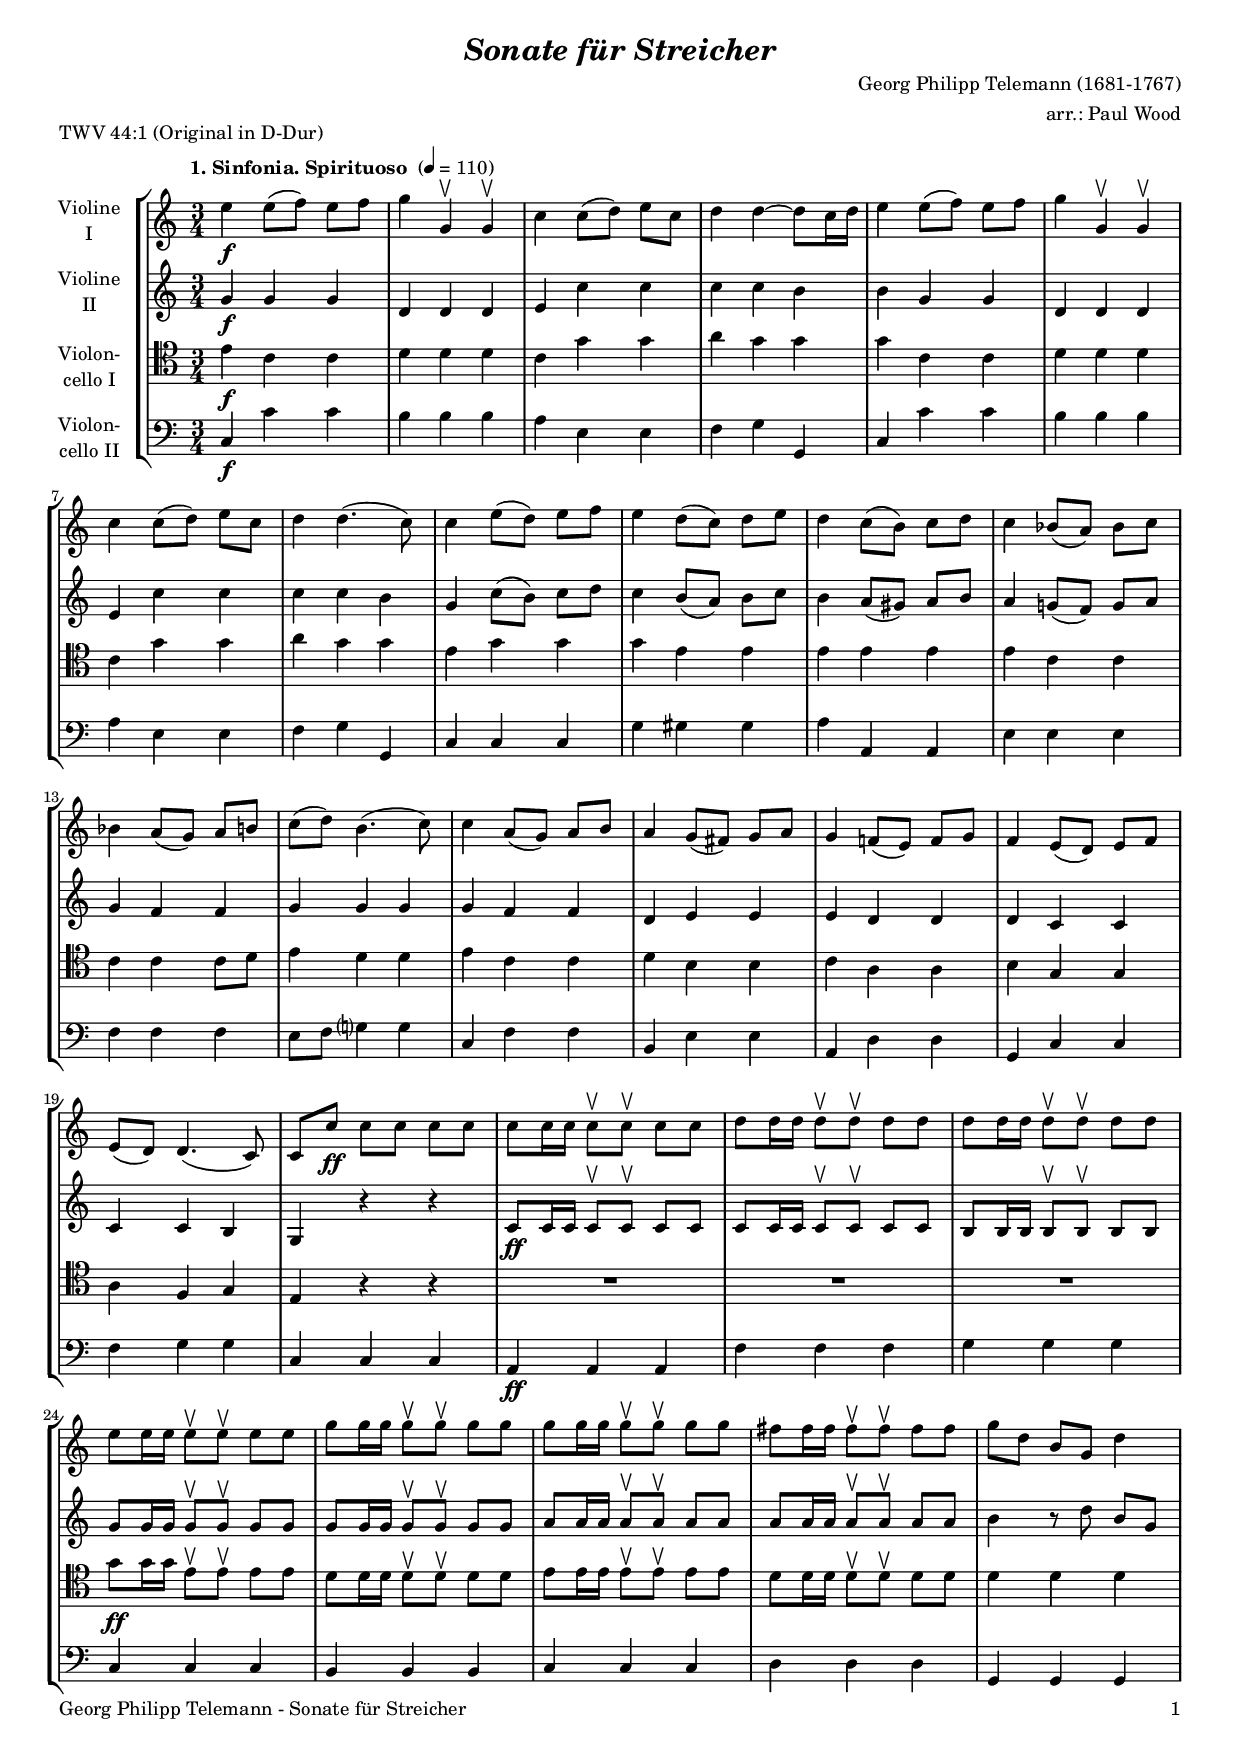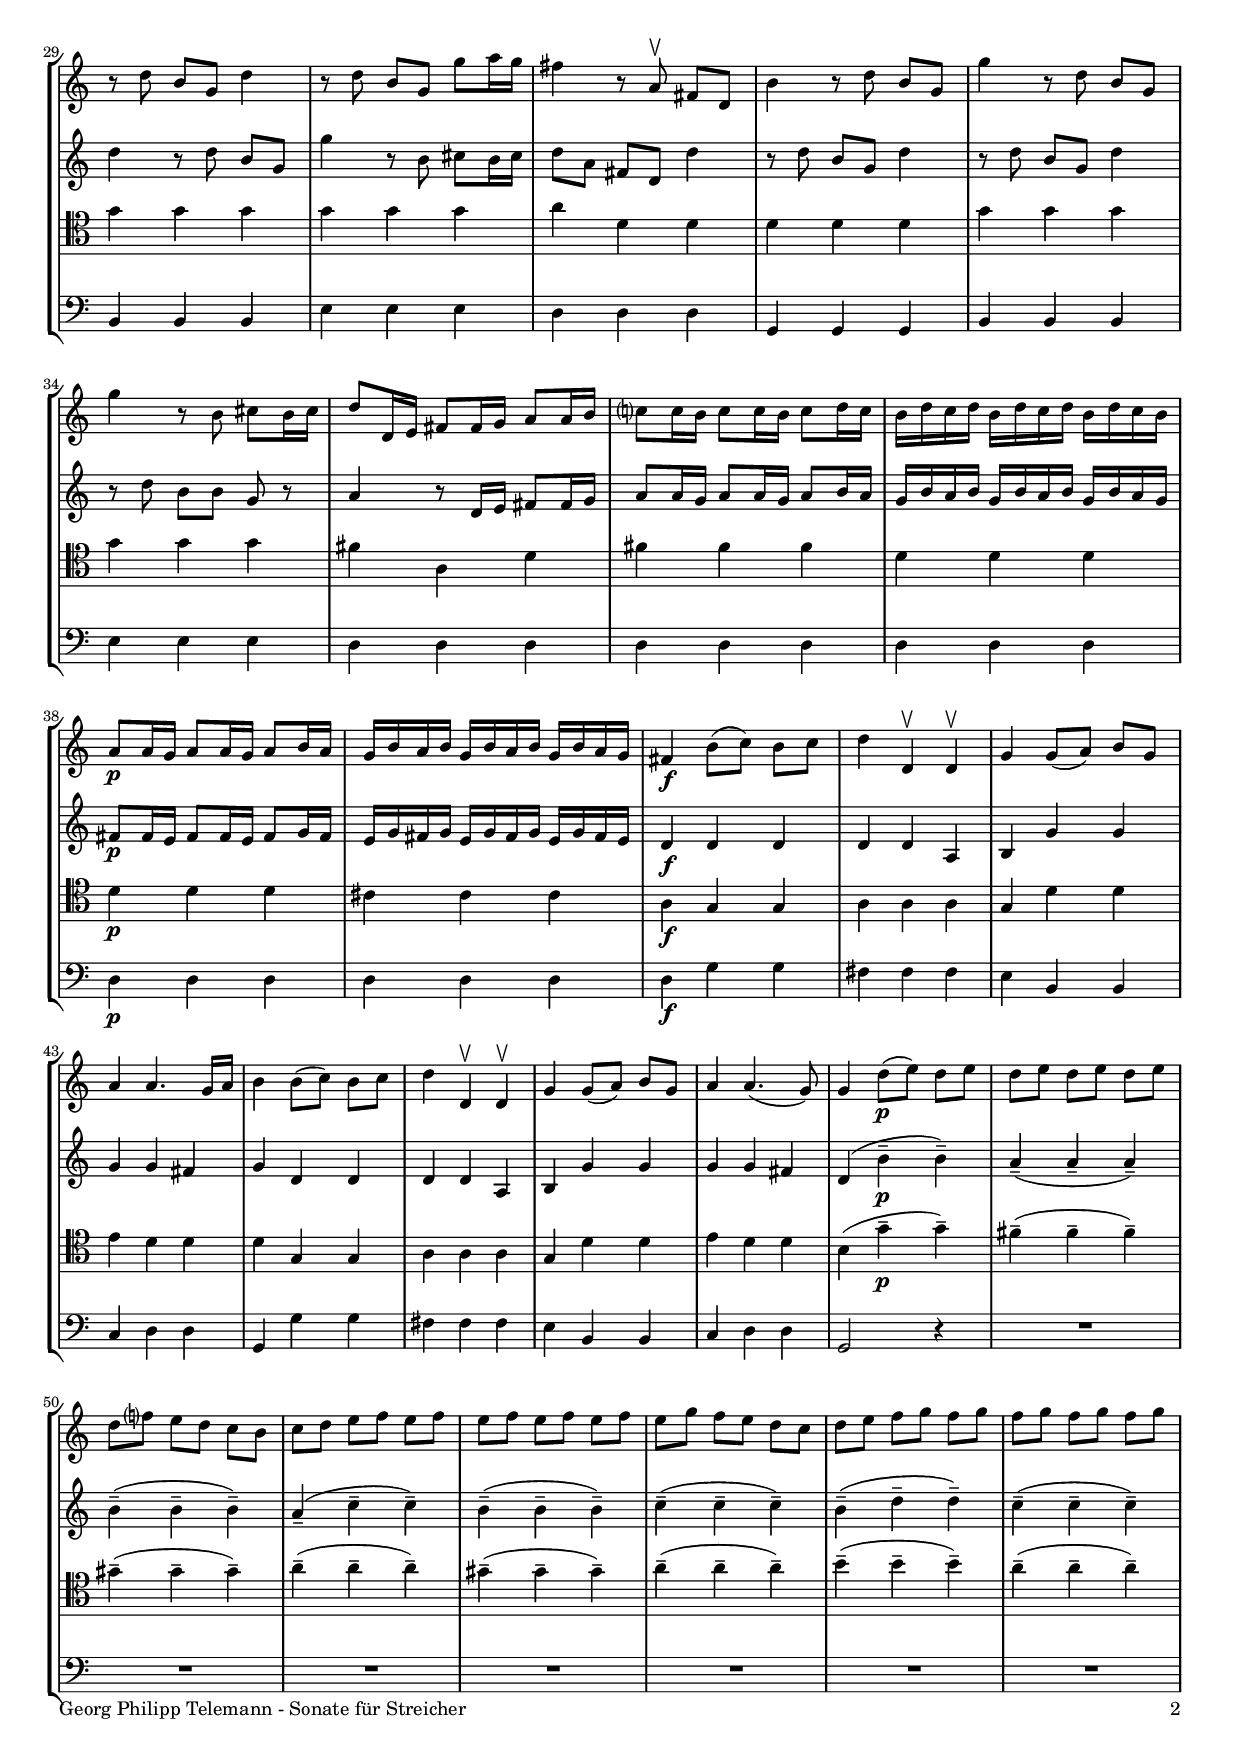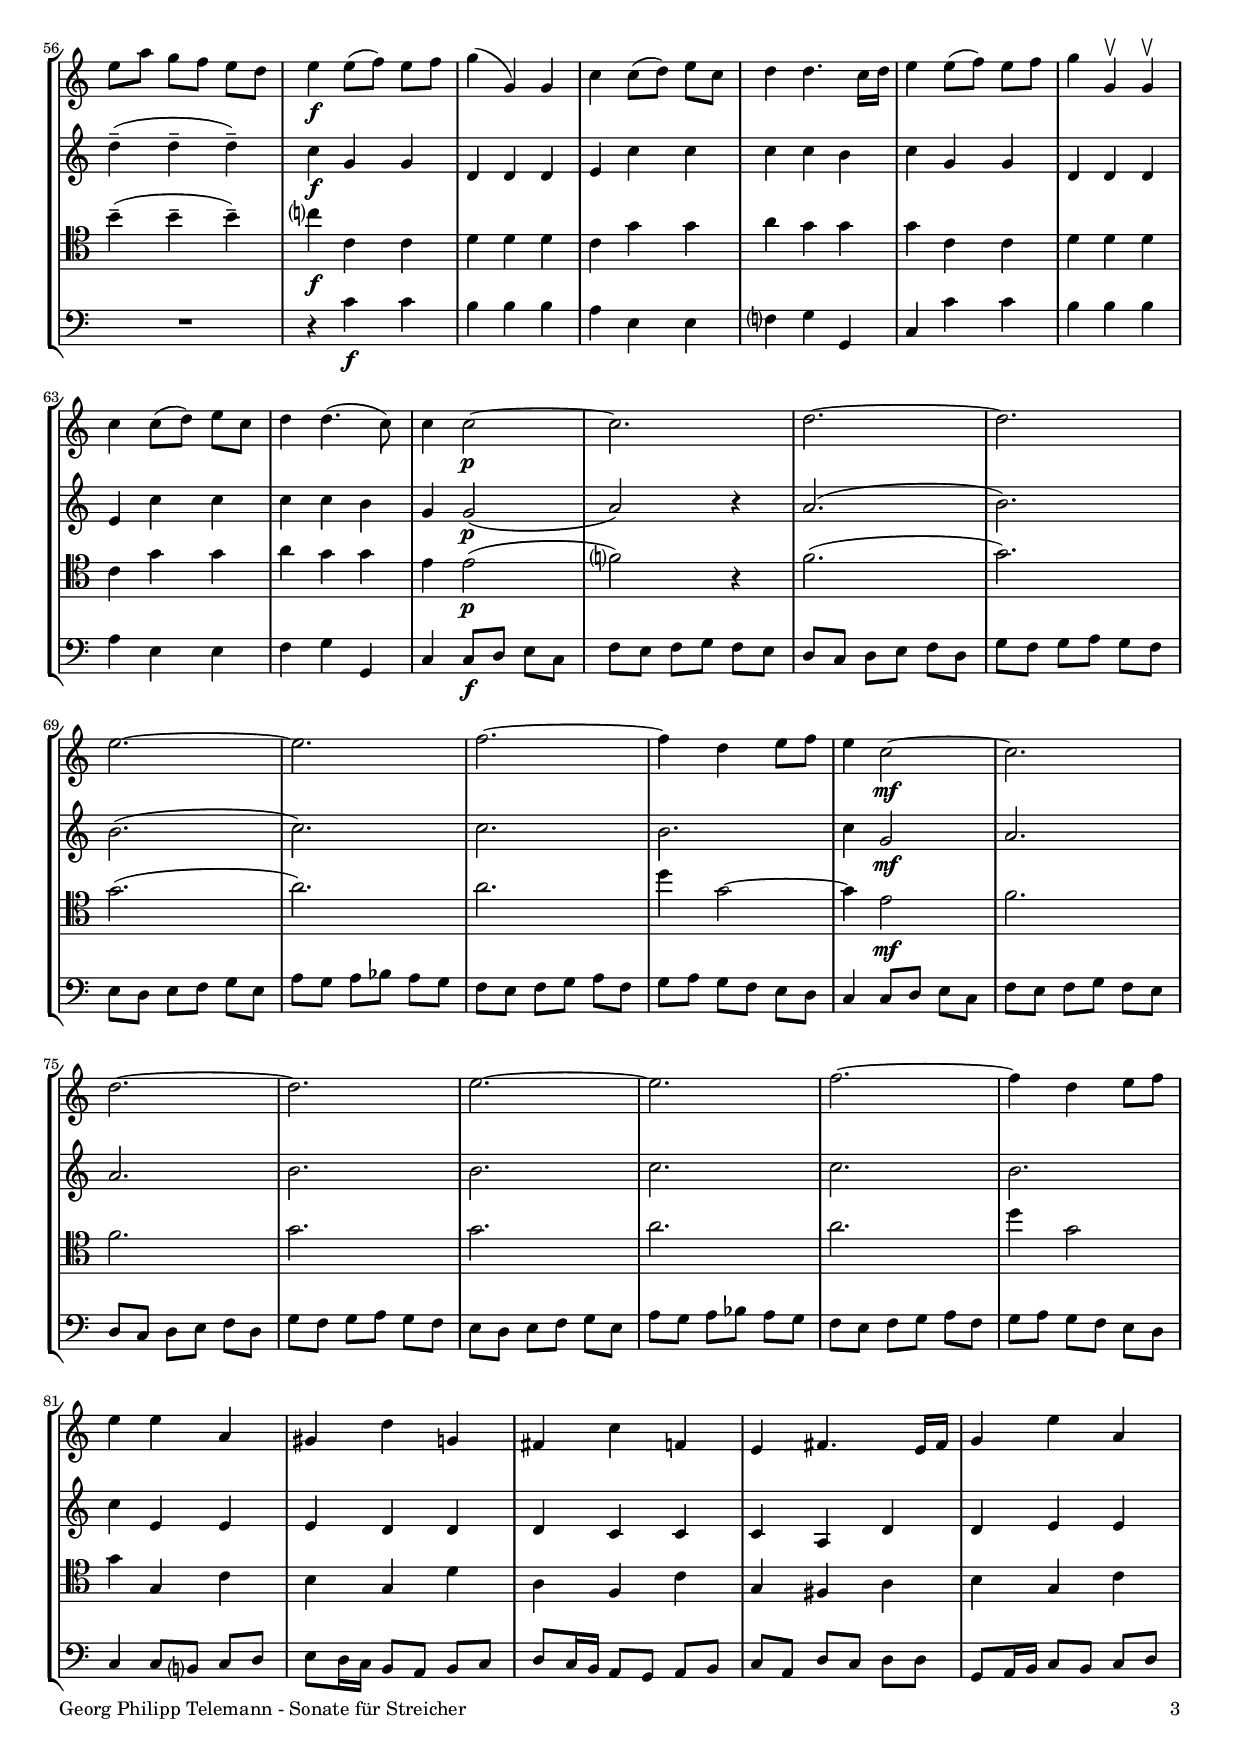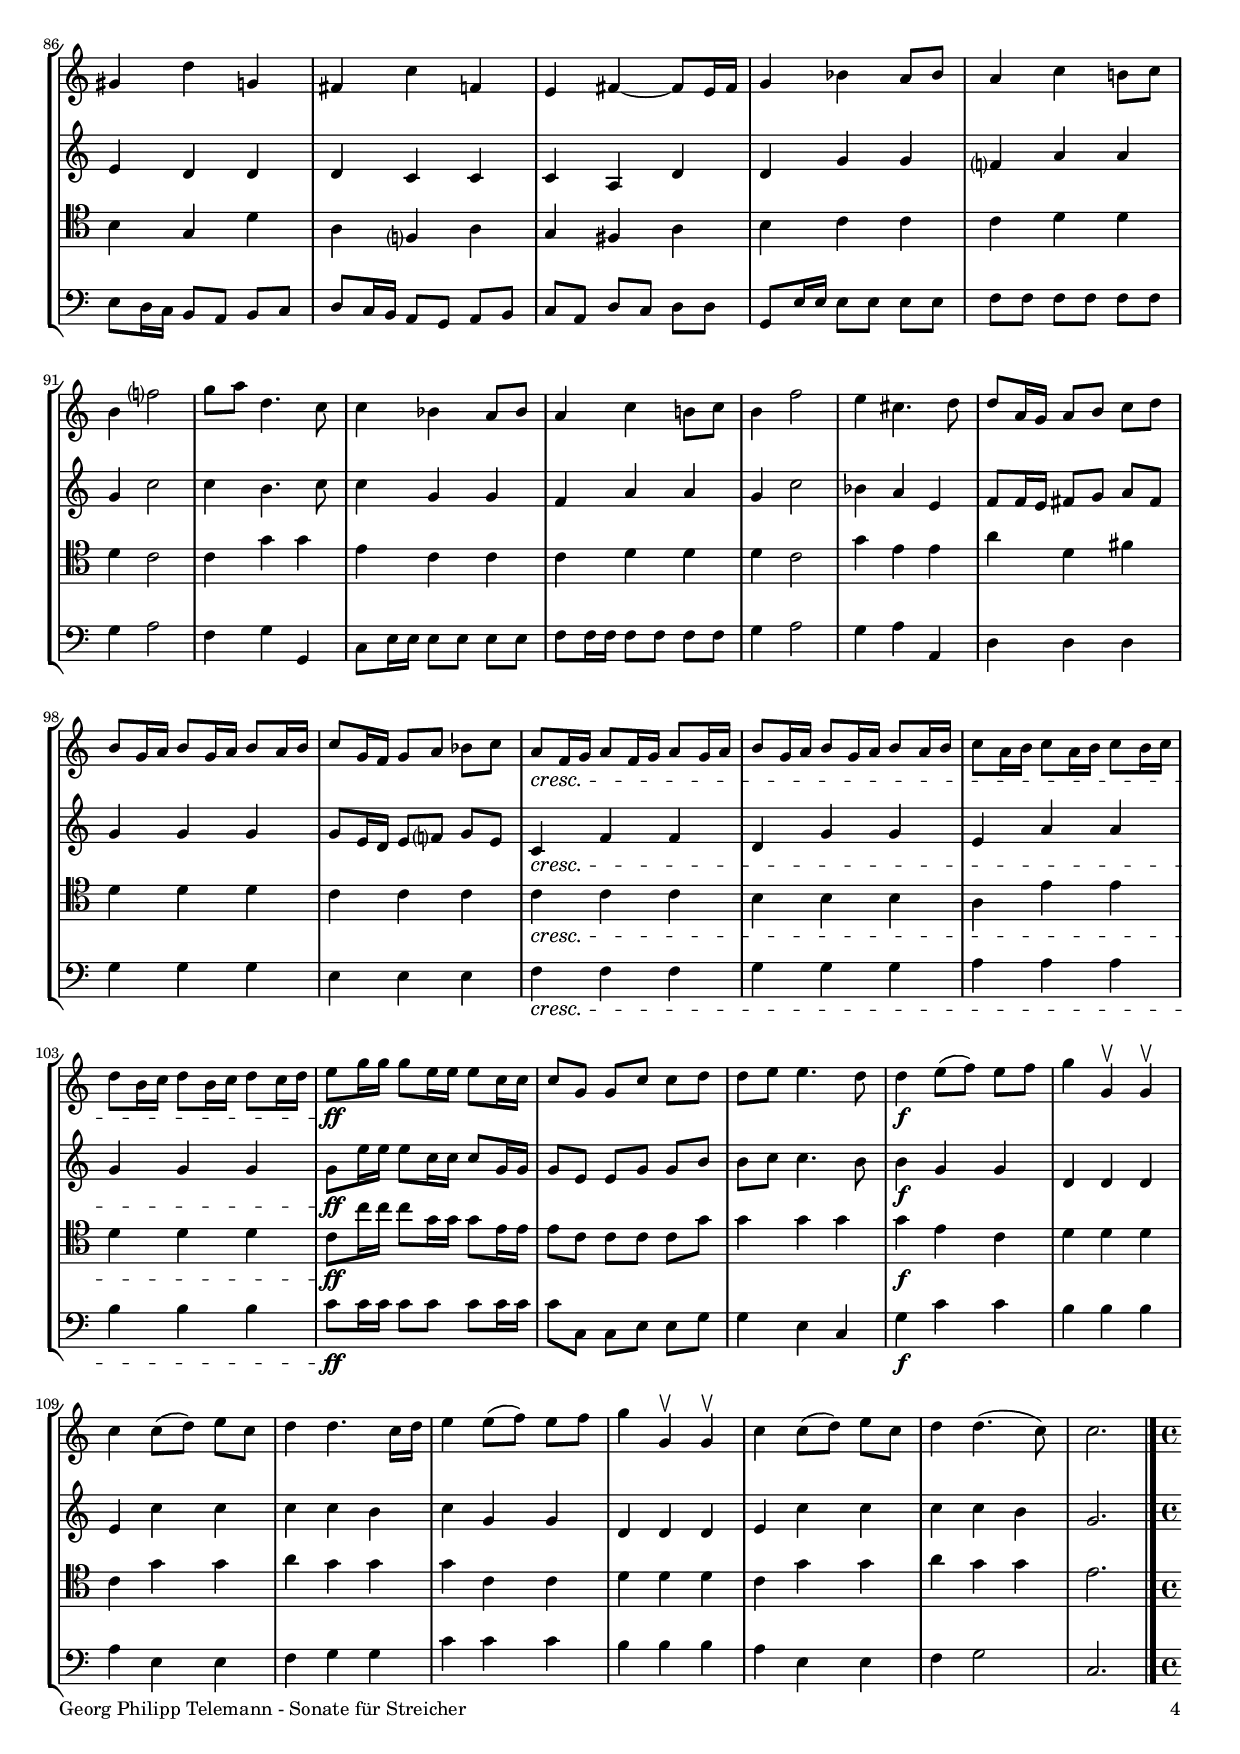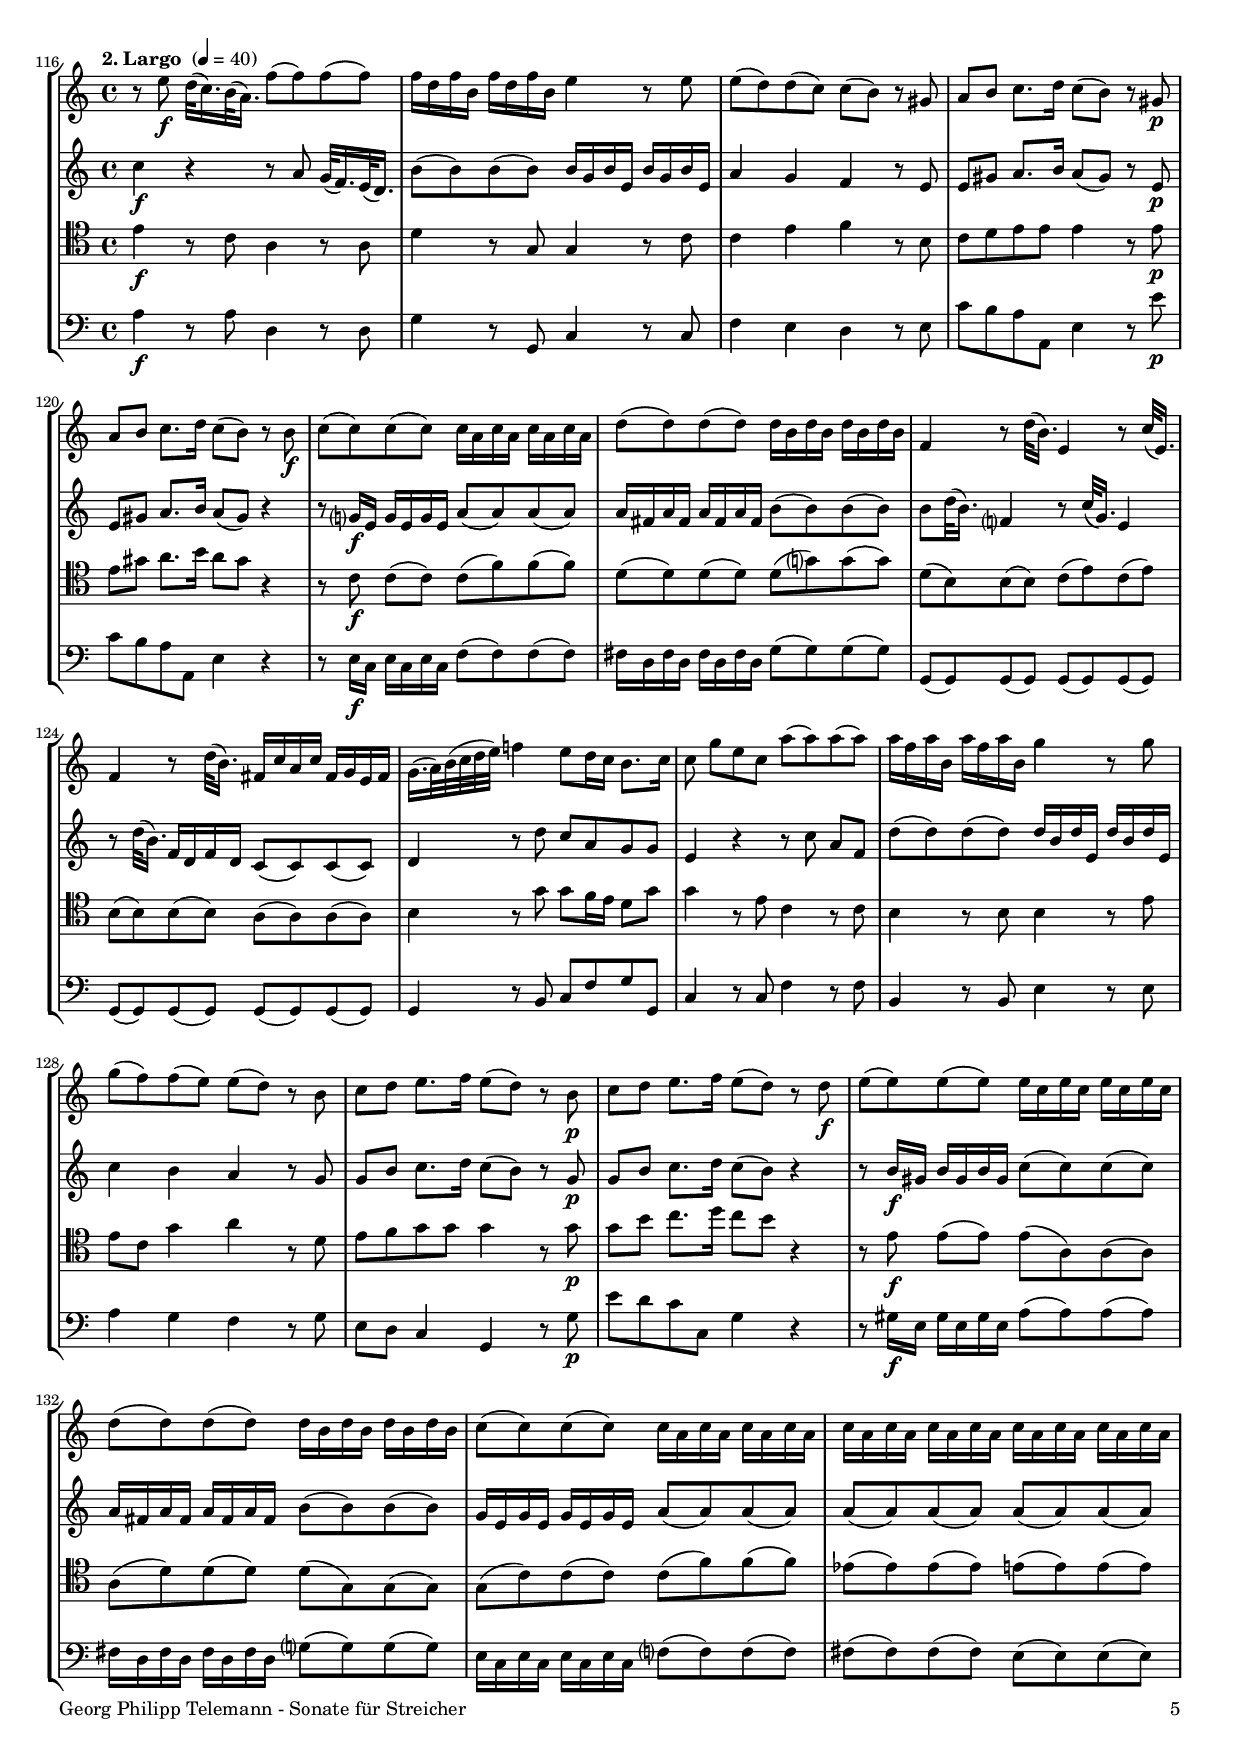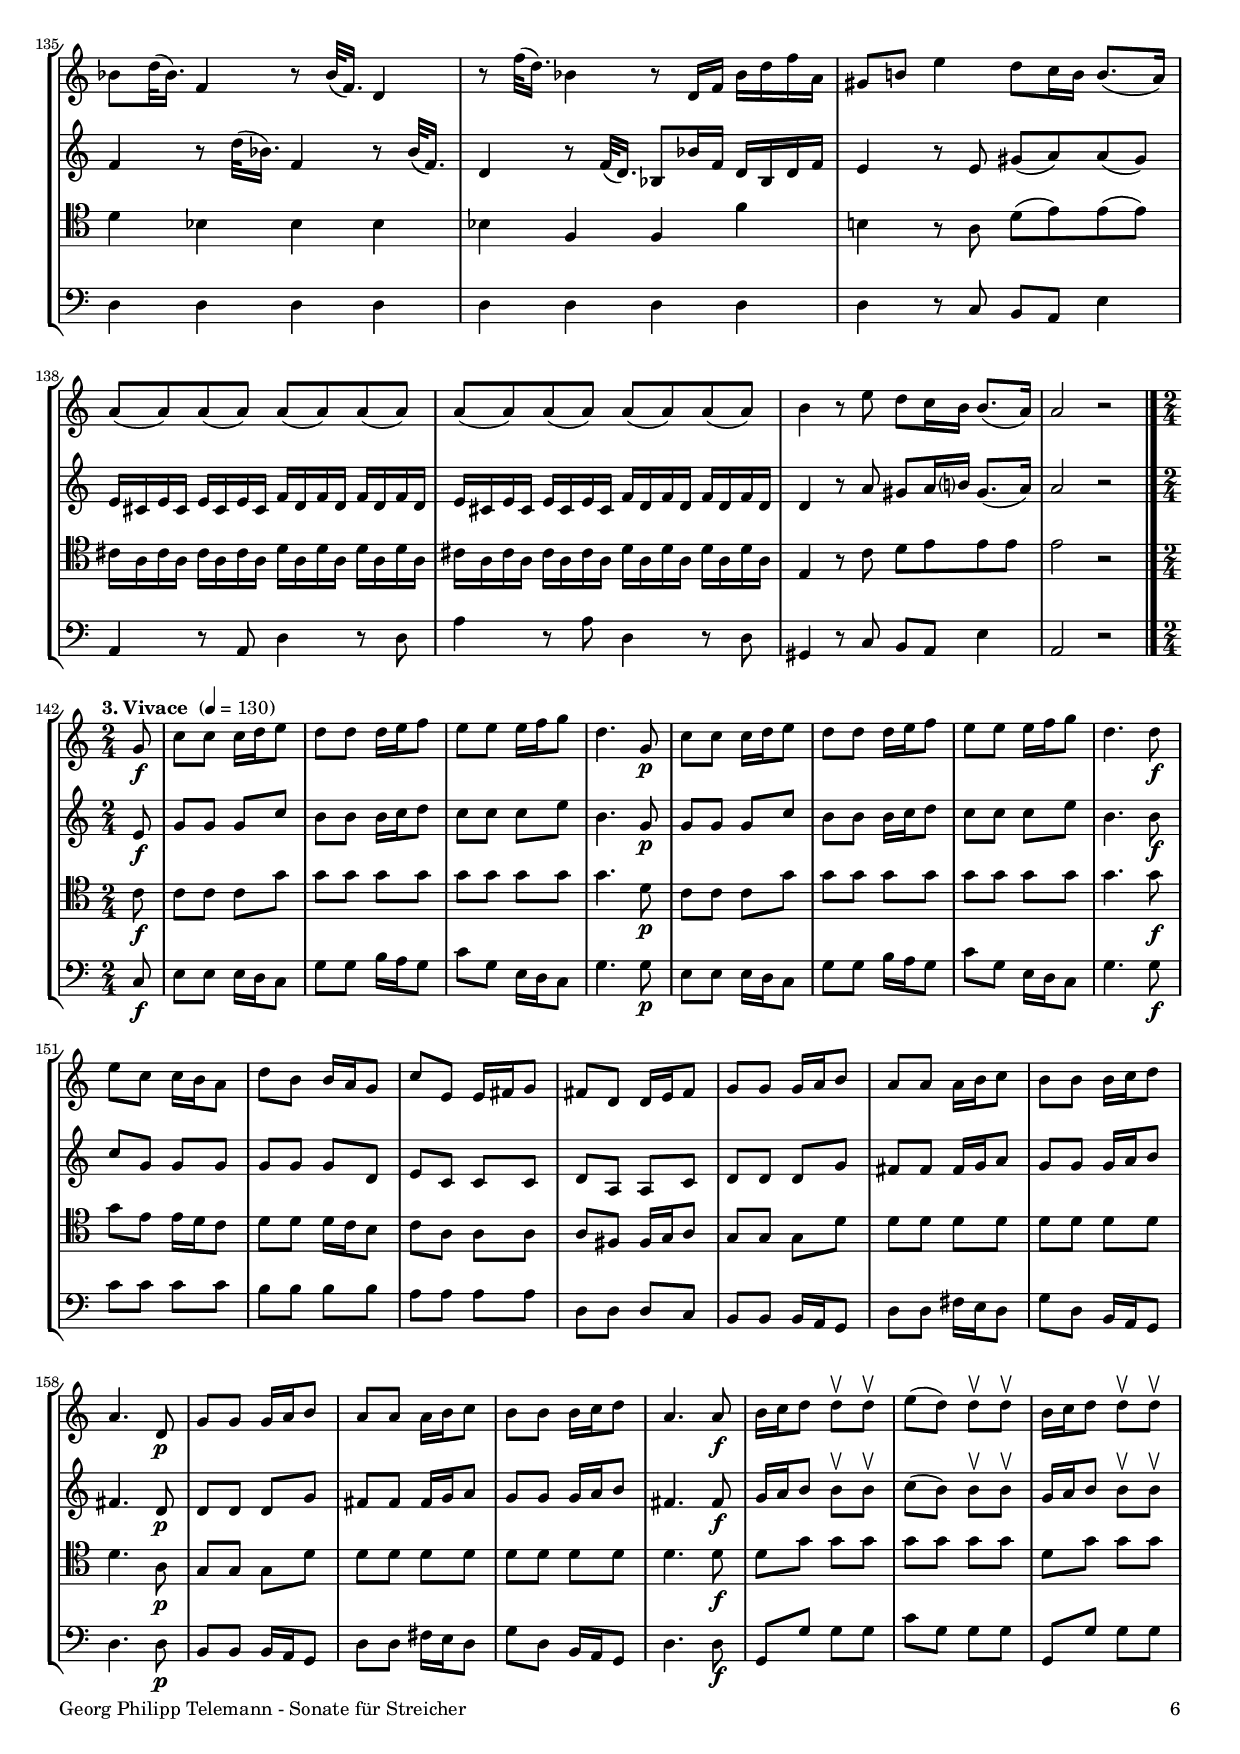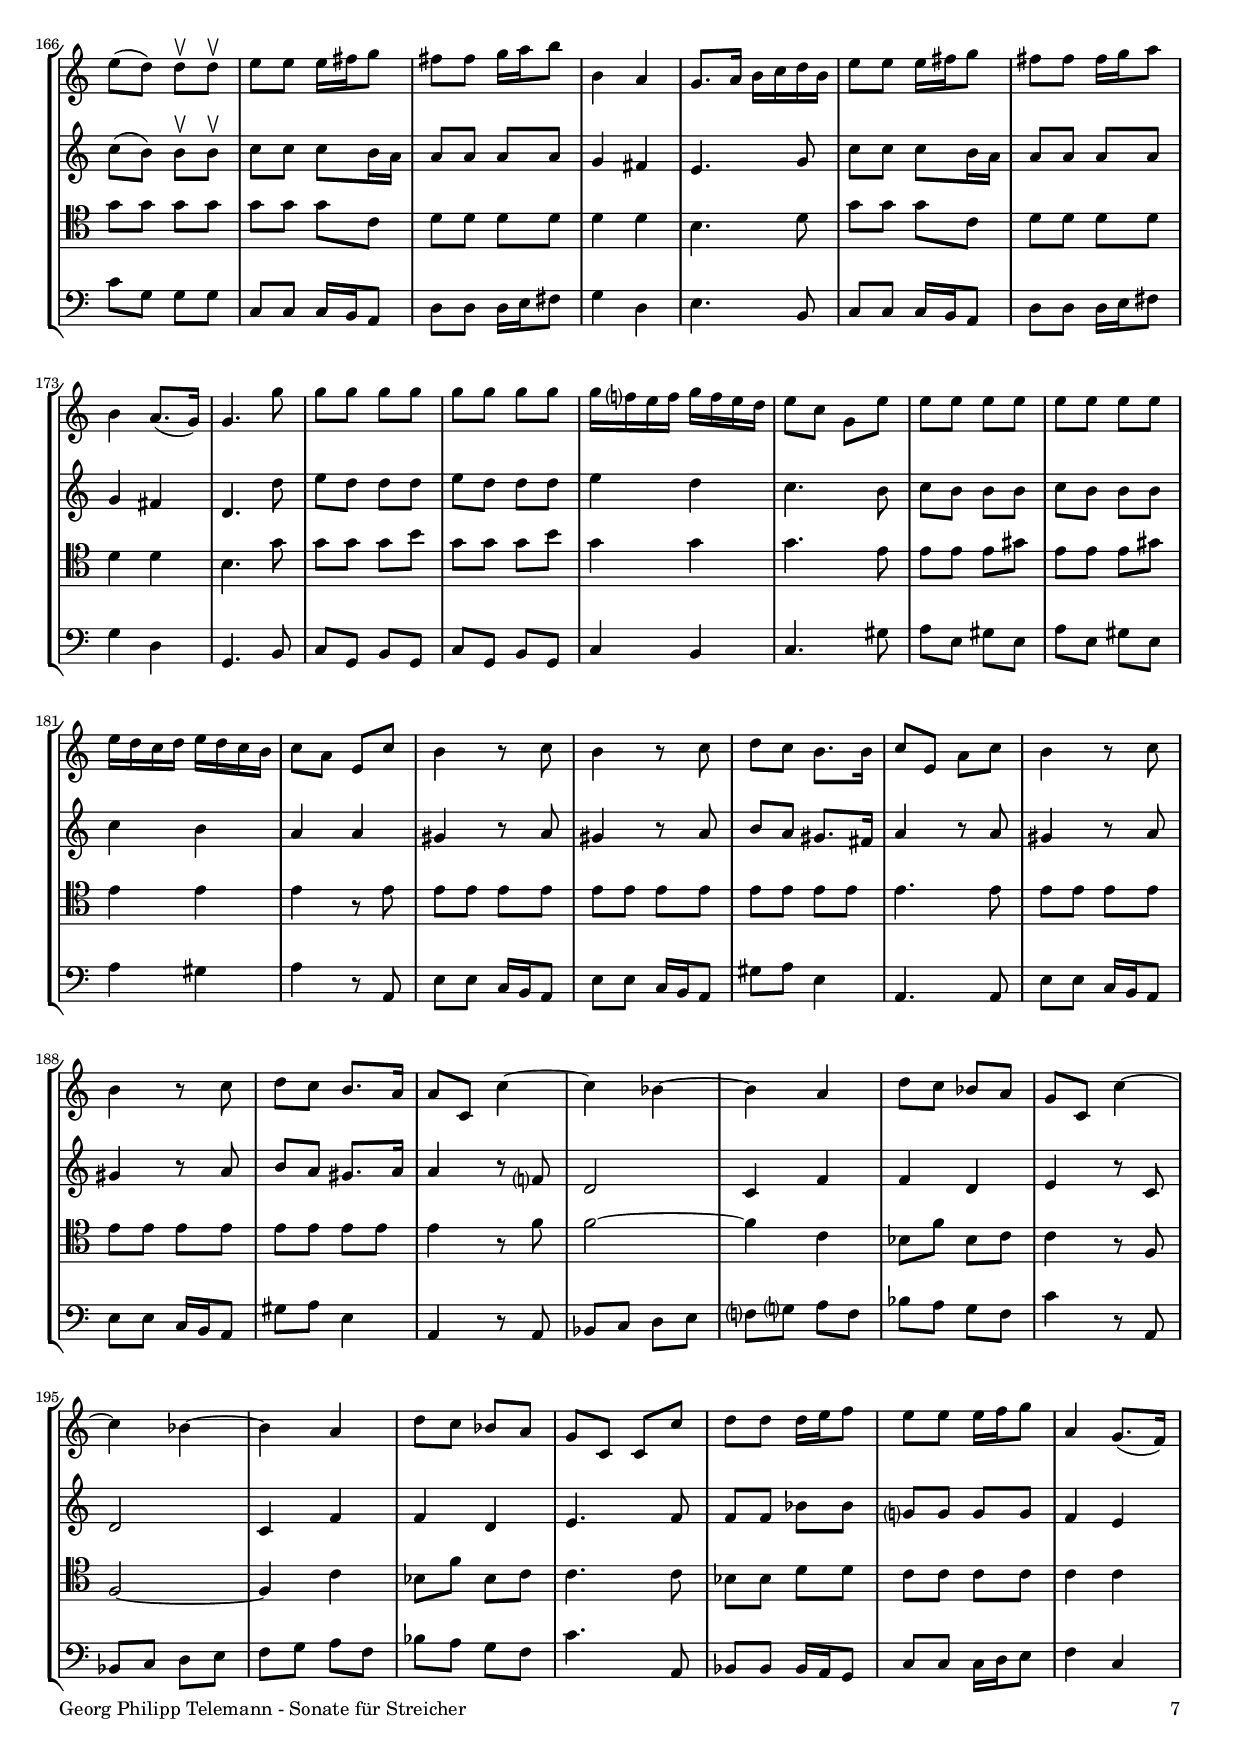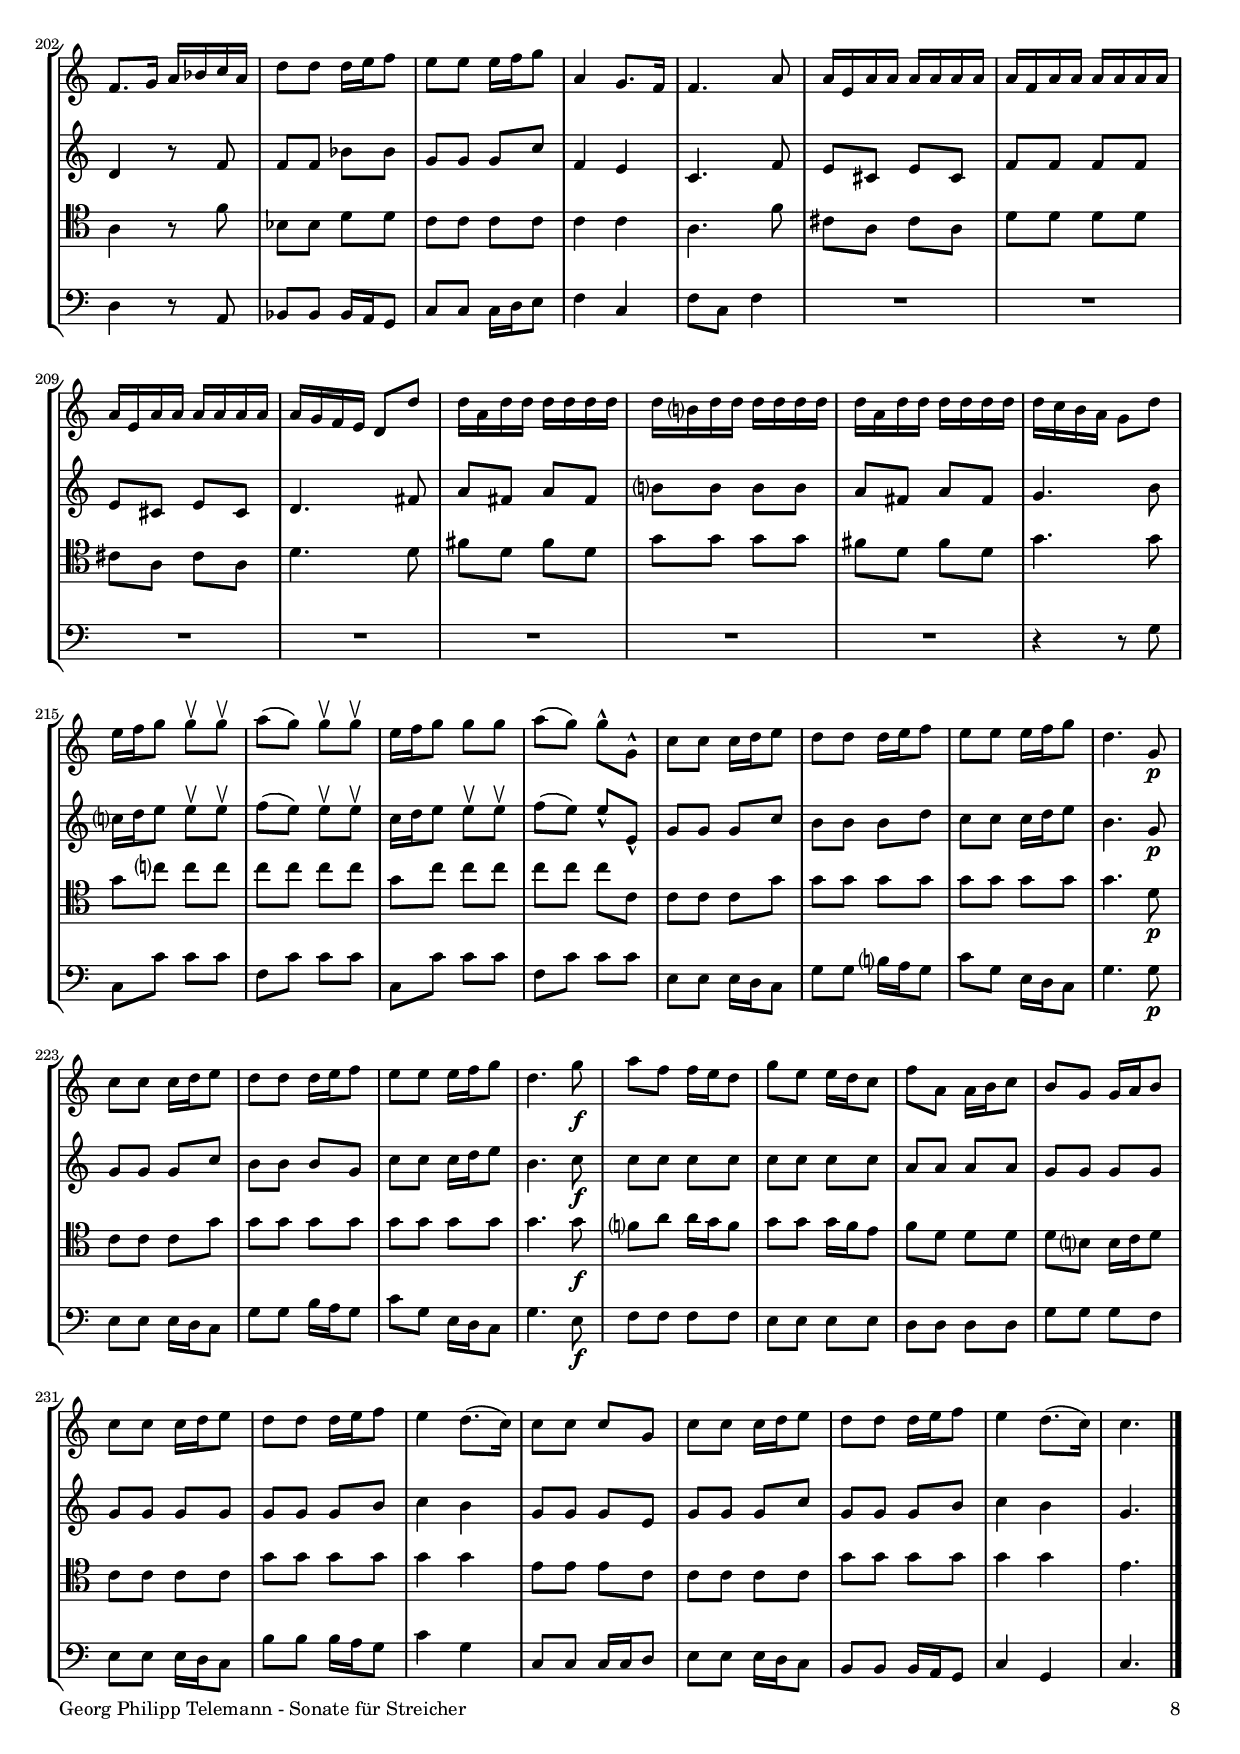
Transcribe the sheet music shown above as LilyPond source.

\version "2.22.0"
\include "deutsch.ly"
  
#(set-global-staff-size 16.5)

\header {
  title     = \markup \bold \italic "Sonate für Streicher"
  composer  = "Georg Philipp Telemann (1681-1767)"
  arranger  = "arr.: Paul Wood"
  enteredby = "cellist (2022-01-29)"
  piece     = "TWV 44:1 (Original in D-Dur)"
}

voiceconsts = {
  \key f \major
  \time 4/4
  \clef "treble"
%  \numericTimeSignature
  \compressEmptyMeasures
  % Set default beaming for all staves
  \set Timing.beamExceptions = #'()
  \set Timing.baseMoment     = #(ly:make-moment 1 2)
  \set Timing.beatStructure  = #'(1 1)
}

micl = "clarinet"
mifl = "flute"
miob = "oboe"
mifh = "french horn"
misx = "tenor sax"
mist = "string ensemble 1"
misz = "string ensemble 2"
mivl = "violin"
mits = "tremolo strings"
miba = "cello"
mipz = "pizzicato strings"

crmo = \markup \italic "cresc. molto"
piuc = \markup \italic "più cresc."
rit  = \mark \markup \box \italic "rit."
tepr = \mark \markup \box \italic "Tempo primo"

introa = {        \tempo "1. Sinfonia. Spirituoso " 4=110 \time 3/4 }
introb = { \break \tempo "2. Largo "                4=40  \time 4/4 }
introc = { \break \tempo "3. Vivace "               4=130 \time 2/4 }

va = \relative c'' {
   \voiceconsts

   \introa
   a4\f a8( b) a[ b]
   c4 c,\upbow c\upbow
   f f8( g) a[ f]
   g4 g~ g8 f16 g
   a4 a8( b) a[ b]
   c4 c,\upbow c\upbow
   f f8( g) a[ f]

   g4 g4.( f8)
   f4 a8( g) a[ b]
   a4 g8( f) g[ a]
   g4 f8( e) f[ g]
   f4 es8( d) es[ f]
   es4 d8( c) d[ e]
   f( g) e4.( f8)

   f4 d8( c) d[ e]
   d4 c8( h) c[ d]
   c4 b!8( a) b[ c]
   b4 a8( g) a[ b]
   a( g) g4.( f8)
   f f'\ff f[ f] f f
   f f16 f f8\upbow f\upbow f[ f]

   g g16 g g8\upbow g\upbow g[ g]
   g g16 g g8\upbow g\upbow g[ g]
   a a16 a a8\upbow a\upbow a[ a]
   c c16 c c8\upbow c\upbow c[ c]
   c c16 c c8\upbow c\upbow c[ c]
   h h16 h h8\upbow h\upbow h[ h]

   c g e[ c] g'4
   r8 g e[ c] g'4
   r8 g e[ c] c' d16 c
   h4 r8 d,\upbow h[ g]
   e'4 r8 g e[ c]
   c'4 r8 g e[ c]
   c'4 r8 e, fis e16 fis

   g8 g,16 a h8 h16 c d8 d16 e
   f?8 f16 e f8 f16 e f8 g16 f
   e g f g e g f g e g f e
   d8\p d16 c d8 d16 c d8 e16 d

   c e d e c e d e c e d c
   h4\f e8( f) e[ f]
   g4 g,\upbow g\upbow
   c c8( d) e[ c]
   d4 d4. c16 d
   e4 e8( f) e[ f]
   g4 g,\upbow g\upbow

   c c8( d) e[ c]
   d4 d4.( c8)
   c4 g'8(\p a) g[ a]
   g a g[ a] g a
   g b? a[ g] f e
   f g a[ b] a b
   a b a[ b] a b

   a c b[ a] g f
   g a b[ c] b c
   b c b[ c] b c
   a d c[ b] a g
   a4\f a8( b) a[ b]
   c4( c,) c
   f f8( g) a[ f]

   g4 g4. f16 g
   a4 a8( b) a[ b]
   c4 c,\upbow c\upbow
   f f8( g) a[ f]
   g4 g4.( f8)
   f4 f2~\p
   f2.
   g2.~
   g
   a~

   a
   b~
   b4 g a8 b
   a4 f2~\mf
   f2.
   g~
   g
   a~
   a
   b~
   b4 g a8 b

   a4 a d,
   cis g' c,
   h f' b,
   a h4. a16 h
   c4 a' d,
   cis g' c,
   h f' b,
   a h4~ h8 a16 h

   c4 es d8 es
   d4 f e!8 f
   e4 b'?2
   c8 d g,4. f8
   f4 es d8 es
   d4 f e!8 f
   e4 b'2
   a4 fis4. g8

   g d16 c d8 e f[ g]
   e c16 d e8 c16 d  e8 d16 e
   f8 c16 b c8 d es[ f]
   d\cresc b16 c d8 b16 c d8 c16 d

   e8 c16 d e8 c16 d e8 d16 e
   f8 d16 e f8 d16 e f8 e16 f
   g8 e16 f g8 e16 f g8 f16 g
   a8\ff c16 c c8 a16 a a8 f16 f
   f8 c c[ f] f g

   g a a4. g8
   g4\f a8( b) a[ b]
   c4 c,\upbow c\upbow
   f f8( g) a[ f]
   g4 g4. f16 g

   a4 a8( b) a[ b]
   c4 c,\upbow c\upbow
   f f8( g) a[ f]
   g4 g4.( f8)
   f2. \bar "|."

   \introb
   r8 a\f g32( f16.) e32( d16.) b'8( b) b( b)
   b16 g b e, b' g b e, a4 r8 a
   a( g) g( f) f( e) r cis
   d e f8. g16 f8( e) r cis\p

   d e f8. g16 f8( e) r e\f
   f( f) f( f) f16 d f d f d f d
   g8( g) g( g) g16 e g e g e g e
   b4 r8 g'32( e16.) a,4 r8 f'32( a,16.)

   b4 r8 g'32( e16.) h16 f' d f h, c a h
   c16.( d32) e( f g a) b!4 a8 g16 f e8. f16
   f8 c'[ a f] d'( d) d( d)

   d16 b d e, d' b d e, c'4 r8 c
   c( b) b( a) a( g) r e
   f g a8. b16 a8( g) r e\p
   f g a8. b16 a8( g) r g\f

   a( a) a( a) a16 f a f a f a f
   g8( g) g( g) g16 e g e g e g e
   f8( f) f( f) f16 d f d f d f d

   f d f d f d f d f d f d f d f d
   es8 g32( es16.) b4 r8 es32( b16.) g4
   r8 b'32( g16.) es4 r8 g,16 b es g b d,

   cis8 e! a4 g8 f16 e e8.( d16)
   d8( d) d( d) d( d) d( d)
  d( d) d( d) d( d) d( d)
  e4 r8 a g f16 e e8.( d16)
  d2 r \bar "|."

  \introc
  \partial 8 c8\f
  f f f16 g a8
  g g g16 a b8
  a a a16 b c8
  g4. c,8\p
  f f f16 g a8
  g g g16 a b8
  a a a16 b c8
  g4. g8\f

  a f f16 e d8
  g e e16 d c8
  f a, a16 h c8
  h g g16 a h8
  c c c16 d e8
  d d d16 e f8
  e e e16 f g8
  d4. g,8\p

  c c c16 d e8
  d d d16 e f8
  e e e16 f g8
  d4. d8\f
  e16 f g8 g\upbow g\upbow
  a( g) g\upbow g\upbow
  e16 f g8 g\upbow g\upbow
  a( g) g\upbow g\upbow

  a a a16 h c8
  h h c16 d e8
  e,4 d
  c8. d16 e f g e
  a8 a a16 h c8
  h h h16 c d8
  e,4 d8.( c16)
  c4. c'8
  c c c c

  c c c c
  c16 b? a b c b a g
  a8 f c a'
  a a a a
  a a a a
  a16 g f g a g f e
  f8 d a f'
  e4 r8 f

  e4 r8 f
  g f e8. e16
  f8 a, d f
  e4 r8 f
  e4 r8 f
  g f e8. d16
  d8 f, f'4~
  f es~
  es d
  g8 f es d

  c f, f'4~
  f es~
  es d
  g8 f es d
  c f, f f'
  g g g16 a b8
  a a a16 b c8
  d,4 c8.( b16)
  b8. c16 d es f d

  g8 g g16 a b8
  a a a16 b c8
  d,4 c8. b16
  b4. d8
  d16 a d d d d d d
  d b d d d d d d
  d a d d d d d d

  d c b a g8 g'
  g16 d g g g g g g
  g e? g g g g g g
  g d g g g g g g
  g f e d c8 g'
  a16 b c8 c\upbow c\upbow

  d( c) c\upbow c\upbow
  a16 b c8 c c
  d( c) c-^ c,-^
  f f f16 g a8
  g g g16 a b8
  a a a16 b c8
  g4. c,8\p
  f f f16 g a8

  g g g16 a b8
  a a a16 b c8
  g4. c8\f
  d b b16 a g8
  c a a16 g f8
  b d, d16 e f8
  e c c16 d e8

  f f f16 g a8
  g g g16 a b8
  a4 g8.( f16)
  f8 f f c
  f f f16 g a8
  g g g16 a b8
  a4 g8.( f16)
  f4. \bar "|." 
}

vb = \relative c' {
   \voiceconsts

   \introa
   c4\f c c
   g g g
   a f' f
   f f e
   e c c
   g g g
   a f' f
   f f e

   c f8( e) f[ g]
   f4 e8( d) e[ f]
   e4 d8( cis) d[ e]
   d4 c!8( b) c[ d]
   c4 b b
   c c c
   c b b
   g a a

   a g g
   g f f
   f f e
   c r r
   f8\ff f16 f f8\upbow f\upbow f[ f]
   f f16 f f8\upbow f\upbow f[ f]
   e e16 e e8\upbow e\upbow e[ e]

   c' c16 c c8\upbow c\upbow c[ c]
   c c16 c c8\upbow c\upbow c[ c]
   d d16 d d8\upbow d\upbow d[ d]
   d d16 d d8\upbow d\upbow d[ d]
   e4 r8 g e[ c]
   g'4 r8 g e[ c]

   c'4 r8 e, fis e16 fis
   g8 d h[ g] g'4
   r8 g e[ c] g'4
   r8 g e[ c] g'4
   r8 g e[ e] c r
   d4 r8 g,16 a h8 h16 c

   d8 d16 c d8 d16 c d8 e16 d
   c e d e c e d e c e d c
   h8\p h16 a h8 h16 a h8 c16 h
   a c h c a c h c a c h a

   g4\f g g
   g g d
   e c' c
   c c h
   c g g
   g g d
   e c' c
   c c h
   g( e'--\p e)--

   d(-- d-- d)--
   e(-- e-- e)--
   d(-- f-- f)--
   e(-- e-- e)--
   f(-- f-- f)--
   e(-- g-- g)--
   f(-- f-- f)--
   g(-- g-- g)--

   f\f c c
   g g g
   a f' f
   f f e
   f c c
   g g g
   a f' f
   f f e
   c c2(\p

   d) r4
   d2.(
   e)
   e(
   f)
   f
   e
   f4 c2\mf
   d2.
   d
   e
   e

   f
   f
   e
   f4 a, a
   a g g
   g f f
   f d g
   g a a
   a g g
   g f f

   f d g
   g c c
   b? d d
   c f2
   f4 e4. f8
   f4 c c
   b d d
   c f2
   es4 d a

   b8 b16 a h8 c d[ h]
   c4 c c
   c8 a16 g a8 b? c[ a]
   f4\cresc b b
   g c c
   a d d
   c c c

   c8\ff a'16 a a8 f16 f f8 c16 c
   c8 a a[ c] c e
   e f f4. e8
   e4\f c c
   g g g

   a f' f
   f f e
   f c c
   g g g
   a f' f
   f f e
   c2. \bar "|."

   \introb
   f4\f r r8 d c32( b16.) a32( g16.)
   e'8( e) e( e) e16 c e a, e' c e a,
   d4 c b r8 a
   a cis d8. e16 d8( cis) r a\p

   a cis d8. e16 d8( cis) r4
   r8 c?16\f a c a c a d8( d) d( d)
   d16 h d h d h d h e8( e) e( e)
   e g32( e16.) b?4 r8 f'32( c16.) a4

   r8 g'32( e16.) b16 g b g f8( f) f( f)
   g4 r8 g' f d c c
   a4 r r8 f' d[ b]
   g'( g) g( g) g16 e g a, g' e g a,

   f'4 e d r8 c
   c e f8. g16 f8( e) r c\p
   c e f8. g16 f8( e) r4
   r8 e16\f cis e cis e cis f8( f) f( f)

   d16 h d h d h d h e8( e) e( e)
   c16 a c a c a c a d8( d) d( d)
   d( d) d( d) d( d) d( d)
   b4 r8 g'32( es16.) b4 r8 es32( b16.)

   g4 r8 b32( g16.) es8 es'16 b g es g b
   a4 r8 a cis( d) d( cis)
   a16 fis a fis a fis a fis b g b g b g b g

   a fis a fis a fis a fis b g b g b g b g
   g4 r8 d' cis d16 e? cis8.( d16)
   d2 r \bar "|."

   \introc
   \partial 8 a8\f
    c c c f
    e e e16 f g8
    f f f a
    e4.
    c8\p
    c c c f
    e e e16 f g8
    f f f a
    e4. e8\f
    f c c c

    c c c g
    a f f f
    g d d f
    g g g c
    h h h16 c d8
    c c c16 d e8
    h4. g8\p
    g g g c
    h h h16 c d8

    c c c16 d e8
    h4. h8\f
    c16 d e8 e\upbow e\upbow
    f( e) e\upbow e\upbow
    c16 d e8 e\upbow e\upbow
    f( e) e\upbow e\upbow
    f f f e16 d
    d8 d d d
    c4 h

    a4. c8
    f f f e16 d
    d8 d d d
    c4 h
    g4. g'8
    a g g g
    a g g g
    a4 g
    f4. e8
    f e e e

    f e e e
    f4 e
    d d
    cis r8 d
    cis4 r8 d
    e d cis8. h16
    d4 r8 d
    cis4 r8 d
    cis4 r8 d

    e d cis8. d16
    d4 r8 b?
    g2
    f4 b
    b g
    a r8 f
    g2
    f4 b
    b g
    a4. b8
    b b es es

    c? c c c
    b4 a
    g r8 b
    b b es es
    c c c f
    b,4 a
    f4. b8
    a fis a fis
    b b b b
    a fis a fis

    g4. h8
    d h d h
    e? e e e
    d h d h
    c4. e8
    f?16 g a8 a\upbow a\upbow
    b( a) a\upbow a\upbow
    f16 g a8 a\upbow a\upbow
    b( a) a-^ a,-^

    c c c f
    e e e g
    f f f16 g a8
    e4. c8\p
    c c c f
    e e e c
    f f f16 g a8
    e4. f8\f
    f f f f

    f f f f
    d d d d
    c c c c
    c c c c
    c c c e

    f4 e
    c8 c c a
    c c c f
    c c c e
    f4 e
    c4. \bar "|."
}

vc = \relative c' {
   \voiceconsts
   \clef "tenor"
   
   \introa
   a4\f f f
   g g g
   f c' c
   d c c
   c f, f
   g g g
   f c' c
   d c c

   a c c
   c a a
   a a a
   a f f
   f f f8 g
   a4 g g
   a f f
   g e e

   f d d
   e c c
   d b c
   a r r
   R2.*3
   c'8\ff c16 c a8\upbow a\upbow a[ a]

   g8 g16 g g8\upbow g\upbow g[ g]
   a8 a16 a a8\upbow a\upbow a[ a]
   g8 g16 g g8\upbow g\upbow g[ g]
   g4 g g
   c c c
   c c c
   d g, g

   g g g
   c c c
   c c c
   h d, g
   h h h
   g g g
   g\p g g
   fis fis fis

   d\f c c
   d d d
   c g' g
   a g g
   g c, c
   d d d
   c g' g
   a g g

   e( c'--\p c)--
   h(-- h-- h)--
   cis(-- cis-- cis)--
   d(-- d-- d)--
   cis(-- cis-- cis)--
   d(-- d-- d)--
   e(-- e-- e)--
   d(-- d-- d)--

   e(-- e-- e)--
   f?\f f, f
   g g g
   f c' c
   d c c
   c f, f
   g g g
   f c' c

   d c c
   a a2(\p
   b?) r4
   b2.(
   c)
   c(
   d)
   d
   g4 c,2~
   c4 a2\mf

   b2.
   b
   c
   c
   d
   d
   g4 c,2
   c4 c, f
   e c g'
   d b f'

   c h d
   e c f
   e c g'
   d b? d
   c h d
   e f f
   f g g
   g f2

   f4 c' c
   a f f
   f g g
   g f2
   c'4 a a
   d g, h
   g g g
   f f f

   f\cresc f f
   e e e
   d a' a
   g g g
   f8\ff f'16 f f8 c16 c c8 a16 a
   a8 f f[ f] f c'
   c4 c c

   c\f a f
   g g g
   f c' c
   d c c

   c f, f
   g g g
   f c' c
   d c c
   a2. \bar "|."

   \introb
   a4\f r8 f d4 r8 d
   g4 r8 c, c4 r8 f
   f4 a b r8 e,
   f g a a a4 r8 a\p
   a cis d8. e16 d8 cis r4

   r8 f,\f f[( f)] f( b) b( b)
   g( g) g( g) g( c?) c( c)
   g( e) e( e) f( a) f( a)
   e( e) e( e) d( d) d( d)

   e4 r8 c' c b16 a g8 c
   c4 r8 a f4 r8 f
   e4 r8 e e4 r8 a
   a f c'4 d r8 g,
   a b c c c4 r8 c\p

   c e f8. g16 f8 e r4
   r8 a,\f a[( a)] a( d,) d( d)
   d( g) g( g) g( c,) c( c)
   c( f) f( f) f( b) b( b)

   as( as) as( as) a( a) a( a)
   g4 es es es
   es b b b'
   e,! r8 d g( a) a( a)

   fis16 d fis d fis d fis d g d g d g d g d
   fis d fis d fis d fis d g d g d g d g d
   a4 r8 f' g a a a
   a2 r \bar "|."

   \introc
   \partial 8 f8\f
   f f f c'
   c c c c
   c c c c
   c4. g8\p
   f f f c'
   c c c c
   c c c c
   c4. c8\f

   c a a16 g f8
   g g g16 f e8
   f d d d
   d h h16 c d8
   c c c g'
   g g g g
   g g g g
   g4. d8\p

   c c c g'
   g g g g
   g g g g
   g4. g8\f
   g c c c
   c c c c
   g c c c
   c c c c
   c c c f,

   g g g g
   g4 g
   e4. g8
   c c c f,
   g g g g
   g4 g
   e4. c'8
   c c c e
   c c c e
   c4 c

   c4. a8
   a a a cis
   a a a cis
   a4 a
   a r8 a
   a a a a
   a a a a
   a a a a
   a4. a8

   a a a a
   a a a a
   a a a a
   a4 r8 b
   b2~
   b4 f
   es8 b' es, f
   f4 r8 b,
   b2~
   b4 f'

   es8 b' es, f
   f4. f8
   es es g g
   f f f f
   f4 f
   d r8 b'
   es, es g g
   f f f f
   f4 f

   d4. b'8
   fis d fis d
   g g g g
   fis d fis d
   g4. g8
   h g h g
   c c c c
   h g h g
   c4. c8

   c f? f f
   f f f f
   c f f f
   f f f f,
   f f f c'
   c c c c
   c c c c
   c4. g8\p
   f f f c'

   c c c c
   c c c c
   c4. c8\f
   b? d d16 c b8
   c c c16 b a8
   b g g g
   g e? e16 f g8

   f f f f
   c' c c c
   c4 c
   a8 a a f
   f f f f
   c' c c c
   c4 c
   a4. \bar "|."
}

vd = \relative c, {
   \voiceconsts
   \clef "bass"
   
   \introa
   f4\f f' f
   e e e
   d a a
   b c c,
   f f' f
   e e e
   d a a
   b c c,

   f f f
   c' cis cis
   d d, d
   a' a a
   b b b
   a8 b c?4 c
   f, b b
   e, a a
   d, g g

   c, f f
   b c c
   f, f f
   d\ff d d
   b' b b
   c c c
   f, f f
   e e e
   f f f

   g g g
   c, c c
   e e e
   a a a
   g g g
   c, c c
   e e e
   a a a
   g g g

   g g g
   g g g
   g\p g g
   g g g
   g\f c c
   h h h
   a e e
   f g g
   c, c' c

   h h h
   a e e
   f g g
   c,2 r4
   R2.*8
   r4 f'\f f
   e e e
   d a a

   b? c c,
   f f' f
   e e e
   d a a
   b c c,
   f f8\f g a[ f]
   b a b[ c] b a
   g f g[ a] b g

   c b c[ d] c b
   a g a[ b] c a
   d c d[ es] d c
   b a b[ c] d b
   c d c[ b] a g
   f4 f8 g a[ f]

   b a b[ c] b a
   g f g[ a] b g
   c b c[ d] c b
   a g a[ b] c a
   d c d[ es] d c
   b a b[ c] d b

   c d c[ b] a g
   f4 f8 e? f[ g]
   a g16 f e8 d e[ f]
   g f16 e d8 c d[ e]
   f d g[ f] g g
   c, d16 e f8 e f[ g]

   a g16 f e8 d e[ f]
   g f16 e d8 c d[ e]
   f d g[ f] g g
   c, a'16 a a8 a a[ a]
   b b b[ b] b b
   c4 d2
   b4 c c,

   f8 a16 a a8 a a[ a]
   b b16 b b8 b b[ b]
   c4 d2
   c4 d d,
   g g g
   c c c
   a a a
   b\cresc b b

   c c c
   d d d
   e e e
   f8\ff f16 f f8 f f f16 f
   f8 f, f[ a] a c
   c4 a f
   c'\f f f

   e e e
   d a a
   b c c
   f f f
   e e e
   d a a
   b c2
   f,2. \bar "|."

   \introb
   d'4\f r8 d g,4 r8 g
   c4 r8 c, f4 r8 f
   b4 a g r8 a
   f' e d d, a'4 r8 a'\p
   f e d d, a'4 r

   r8 a16\f f a f a f b8( b) b( b)
   h16 g h g h g h g c8( c) c( c)
   c,( c) c( c) c( c) c( c)
   c( c) c( c) c( c) c( c)

   c4 r8 e f b c c,
   f4 r8 f b4 r8 b
   e,4 r8 e a4 r8 a
   d4 c b r8 c
   a g f4 c r8 c'\p

   a' g f f, c'4 r
   r8 cis16\f a cis a cis a d8( d) d( d)
   h16 g h g h g h g c?8( c) c( c)
   a16 f a f a f a f b?8( b) b( b)

   h( h) h( h) a( a) a( a)
   g4 g g g
   g g g g
   g r8 f e d a'4

   d, r8 d g4 r8 g
   d'4 r8 d g,4 r8 g
   cis,4 r8 f e d a'4
   d,2 r \bar "|."

   \introc
   \partial 8 f8\f
   a a a16 g f8
   c' c e16 d c8
   f c a16 g f8
   c'4. c8\p
   a a a16 g f8
   c' c e16 d c8
   f c a16 g f8
   c'4. c8\f

   f f f f
   e e e e
   d d d d
   g, g g f
   e e e16 d c8
   g' g h16 a g8
   c g e16 d c8
   g'4. g8\p
   e e e16 d c8

   g' g h16 a g8
   c g e16 d c8
   g'4. g8\f
   c, c' c c
   f c c c
   c, c' c c
   f c c c
   f, f f16 e d8
   g g g16 a h8

   c4 g
   a4. e8
   f f f16 e d8
   g g g16 a h8
   c4 g
   c,4. e8
   f c e c
   f c e c
   f4 e
   f4. cis'8

   d a cis a
   d a cis a
   d4 cis
   d r8 d,
   a' a f16 e d8
   a' a f16 e d8
   cis' d a4
   d,4. d8
   a' a f16 e d8

   a' a f16 e d8
   cis' d a4
   d, r8 d
   es f g a
   b? c? d b
   es d c b
   f'4 r8 d,
   es f g a
   b c d b

   es d c b
   f'4. d,8
   es es es16 d c8
   f f f16 g a8
   b4 f
   g r8 d
   es es es16 d c8
   f f f16 g a8
   b4 f

   b8 f b4
   R2*7
   r4 r8 c
   f, f' f f
   b, f' f f
   f, f' f f
   b, f' f f
   a, a a16 g f8

   c' c e?16 d c8
   f c a16 g f8
   c'4. c8\p
   a a a16 g f8
   c' c e16 d c8
   f c a16 g f8
   c'4. a8\f
   b b b b
   a a a a

   g g g g
   c c c b
   a a a16 g f8
   e' e e16 d c8
   f4 c

   f,8 f f16 f g8
   a a a16 g f8
   e e e16 d c8
   f4 c
   f4. \bar "|."
}


music = \new StaffGroup <<
      \new Staff {
	\set Staff.midiInstrument = \mivl
	\set Staff.instrumentName = \markup \center-column { "Violine" "I" }
	\transpose f c' { \va }
      }

      \new Staff {
	\set Staff.midiInstrument = \mivl
	\set Staff.instrumentName = \markup \center-column { "Violine" "II" }
	\transpose f c' { \vb }
      }

      \new Staff {
	\set Staff.midiInstrument = \miba
	\set Staff.instrumentName = \markup \center-column { "Violon-" "cello I" }
	\transpose f c' { \vc }
      }

      \new Staff {
	\set Staff.midiInstrument = \miba
	\set Staff.instrumentName = \markup \center-column { "Violon-" "cello II" }
	\transpose f c' { \vd }
      }
>>

\book {
   \paper {
    print-page-number = ##t
    print-first-page-number = ##t
    ragged-last-bottom = ##f
    oddHeaderMarkup = \markup \null
    evenHeaderMarkup = \markup \null
    oddFooterMarkup = \markup {
      \fill-line {
%        \on-the-fly #print-page-number-check-first
        "Georg Philipp Telemann - Sonate für Streicher" \fromproperty #'page:page-number-string
      }
    }
    evenFooterMarkup = \oddFooterMarkup
  } \score {
    \music
    \layout {}
  }

  \score {
    \unfoldRepeats \music

    \midi {
      \context {
        \Score
      }
    }
  }
}